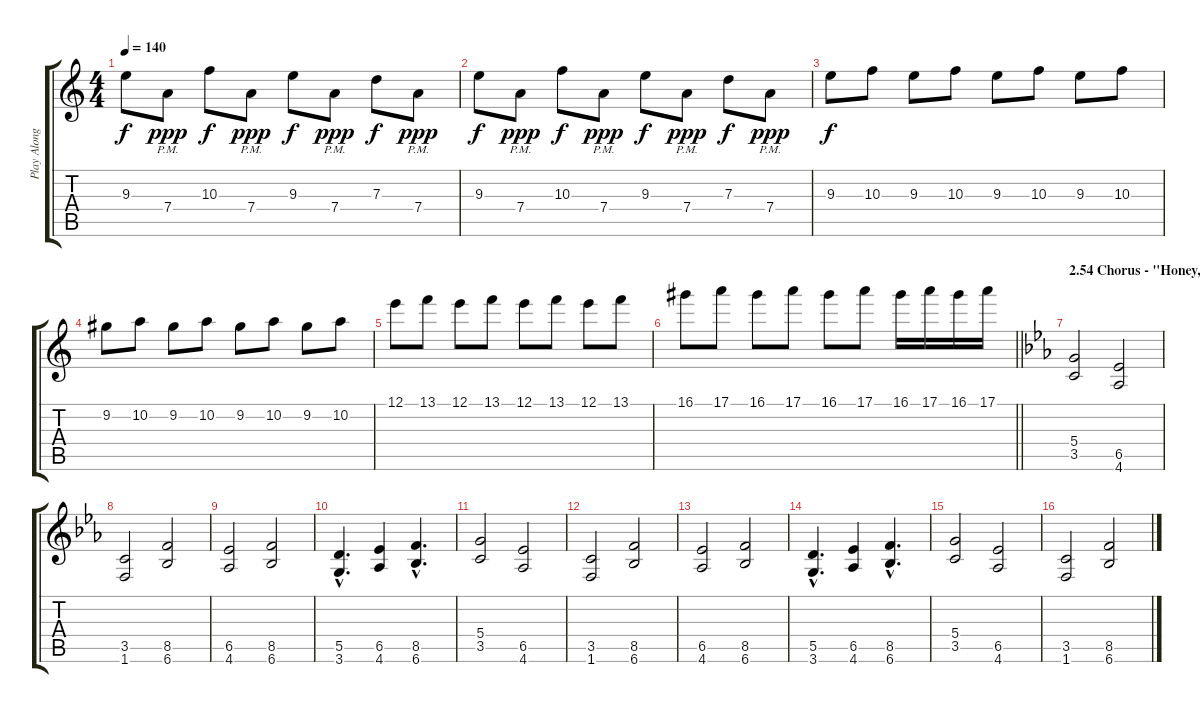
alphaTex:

\track ("Play Along" "Play Along") {instrument distortionguitar}
\staff {score tabs}
\tuning (E4 B3 G3 D3 A2 E2) {hide}
\ts (4 4)
\tempo 140
\clef g2
\ks aminor
9.3.8{dy f} 7.4{pm}.8{dy ppp} 10.3.8{dy f} 7.4{pm}.8{dy ppp} 9.3.8{dy f} 7.4{pm}.8{dy ppp} 7.3.8{dy f} 7.4{pm}.8{dy ppp} |
9.3.8{dy f} 7.4{pm}.8{dy ppp} 10.3.8{dy f} 7.4{pm}.8{dy ppp} 9.3.8{dy f} 7.4{pm}.8{dy ppp} 7.3.8{dy f} 7.4{pm}.8{dy ppp} |
9.3.8{dy f} 10.3.8 9.3.8 10.3.8 9.3.8 10.3.8 9.3.8 10.3.8 |
9.2.8 10.2.8 9.2.8 10.2.8 9.2.8 10.2.8 9.2.8 10.2.8 |
12.1.8 13.1.8 12.1.8 13.1.8 12.1.8 13.1.8 12.1.8 13.1.8 |
\barLineRight lightlight
16.1.8 17.1.8 16.1.8 17.1.8 16.1.8 17.1.8 16.1.16 17.1.16 16.1.16 17.1.16 |
\section ("" "2.54 Chorus - \"Honey, Honey\"")
\ks cminor
(5.4 3.5).2 (6.5 4.6).2 |
(3.5 1.6).2 (8.5 6.6).2 |
(6.5 4.6).2 (8.5 6.6).2 |
(5.5{hac} 3.6{hac}).4{d} (6.5 4.6).4 (8.5{hac} 6.6{hac}).4{d} |
(5.4 3.5).2 (6.5 4.6).2 |
(3.5 1.6).2 (8.5 6.6).2 |
(6.5 4.6).2 (8.5 6.6).2 |
(5.5{hac} 3.6{hac}).4{d} (6.5 4.6).4 (8.5{hac} 6.6{hac}).4{d} |
(5.4 3.5).2 (6.5 4.6).2 |
(3.5 1.6).2 (8.5 6.6).2
